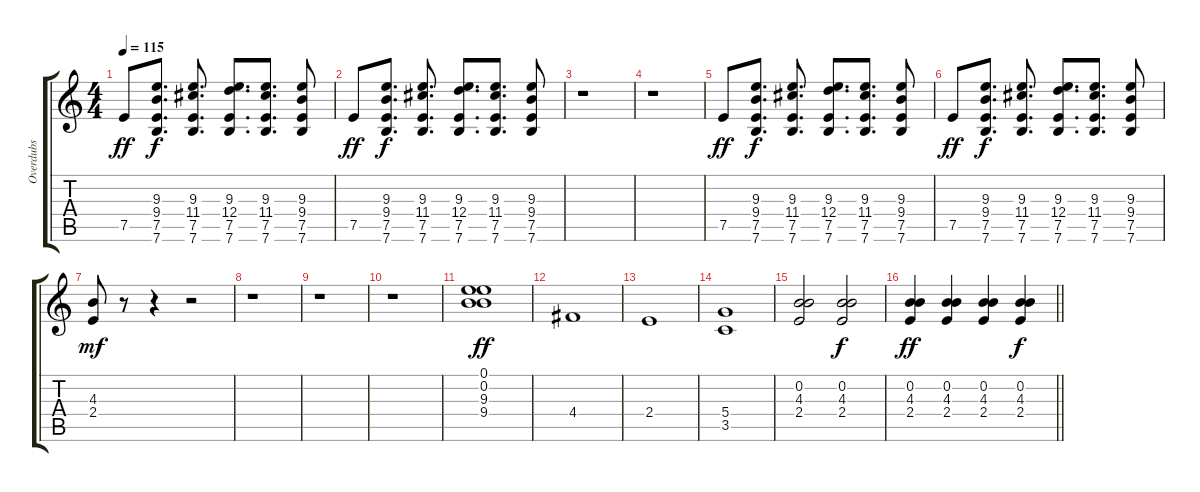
\track ("Overdubs" "Overdubs") {instrument distortionguitar}
\staff {score tabs}
\tuning (E4 B3 G3 D3 A2 E2) {hide}
\ts (4 4)
\tempo 115
\clef g2
\ks c
7.5.8{dy ff} (9.3 9.4 7.5 7.6).8{d dy f} (9.3 11.4 7.5 7.6).8{d} (9.3 12.4 7.5 7.6).8{d} (9.3 11.4 7.5 7.6).8{d} (9.3 9.4 7.5 7.6).8 |
7.5.8{dy ff} (9.3 9.4 7.5 7.6).8{d dy f} (9.3 11.4 7.5 7.6).8{d} (9.3 12.4 7.5 7.6).8{d} (9.3 11.4 7.5 7.6).8{d} (9.3 9.4 7.5 7.6).8 |
r.1 |
r.1 |
7.5.8{dy ff} (9.3 9.4 7.5 7.6).8{d dy f} (9.3 11.4 7.5 7.6).8{d} (9.3 12.4 7.5 7.6).8{d} (9.3 11.4 7.5 7.6).8{d} (9.3 9.4 7.5 7.6).8 |
7.5.8{dy ff} (9.3 9.4 7.5 7.6).8{d dy f} (9.3 11.4 7.5 7.6).8{d} (9.3 12.4 7.5 7.6).8{d} (9.3 11.4 7.5 7.6).8{d} (9.3 9.4 7.5 7.6).8 |
(4.3 2.4).8{dy mf} r.8 r.4 r.2 |
r.1 |
r.1 |
r.1 |
(0.1 0.2 9.3 9.4).1{dy ff} |
4.4.1 |
2.4.1 |
(5.4 3.5).1 |
(0.2 4.3 2.4).2 (0.2 4.3 2.4).2{dy f} |
\barLineRight lightlight
(0.2 4.3 2.4).4{dy ff} (0.2 4.3 2.4).4 (0.2 4.3 2.4).4 (0.2 4.3 2.4).4{dy f}
